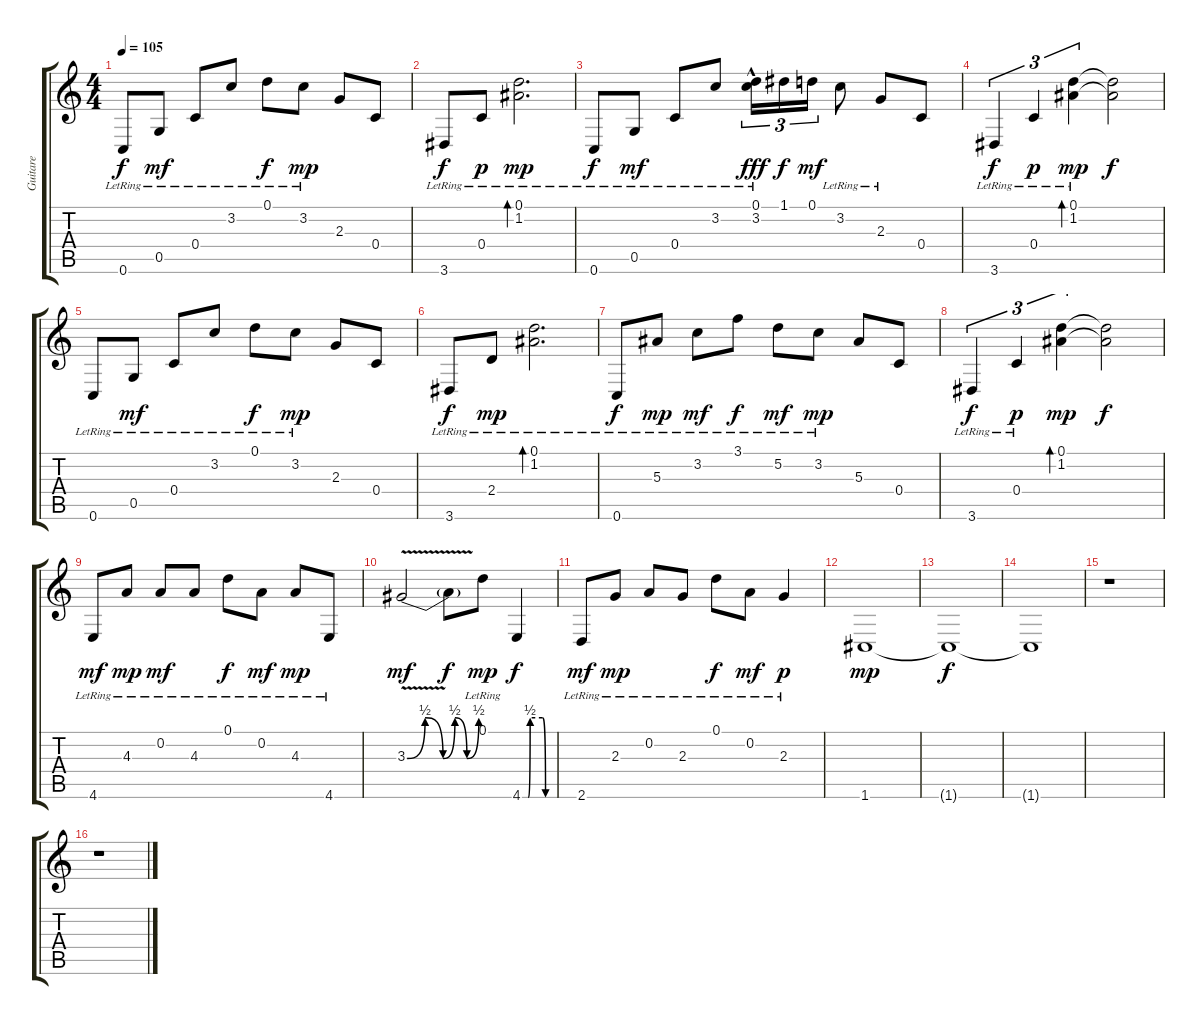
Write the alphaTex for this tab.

\track ("Guitare" "Guitare") {instrument electricguitarclean}
\staff {score tabs}
\tuning (D4 A3 F3 C3 G2 C2) {hide}
\ts (4 4)
\tempo 105
\clef g2
\ks c
0.6{lr}.8{dy f} 0.5{lr}.8{dy mf} 0.4{lr}.8 3.2{lr}.8 0.1{lr}.8{dy f} 3.2{lr}.8{dy mp} 2.3.8 0.4.8 |
3.6{lr}.8{dy f} 0.4{lr}.8{dy p} (0.1{lr} 1.2).2{d bd 240 dy mp} |
0.6{lr}.8{dy f} 0.5{lr}.8{dy mf} 0.4{lr}.8 3.2{lr}.8 (0.1{hac lr} 3.2{lr}).16{tu (3 2) dy fff} 1.1.16{tu (3 2) dy f} 0.1.16{tu (3 2) dy mf} 3.2{lr}.8 2.3{lr}.8 0.4.8 |
3.6{lr}.4{tu (3 2) dy f} 0.4{lr}.4{tu (3 2) dy p} (0.1{lr} 1.2).4{tu (3 2) bd 240 dy mp} (0.1{t} 1.2{t}).2{dy f} |
0.6{lr}.8 0.5{lr}.8{dy mf} 0.4{lr}.8 3.2{lr}.8 0.1{lr}.8{dy f} 3.2{lr}.8{dy mp} 2.3.8 0.4.8 |
3.6{lr}.8{dy f} 2.4{lr}.8{dy mp} (0.1{lr} 1.2).2{d bd 240} |
0.6{lr}.8{dy f} 5.3{lr}.8{dy mp} 3.2{lr}.8{dy mf} 3.1{lr}.8{dy f} 5.2{lr}.8{dy mf} 3.2{lr}.8{dy mp} 5.3.8 0.4.8 |
3.6{lr}.4{tu (3 2) dy f} 0.4{lr}.4{tu (3 2) dy p} (0.1 1.2).4{tu (3 2) bd 240 dy mp} (0.1{t} 1.2{t}).2{dy f} |
4.6{lr}.8{dy mf} 4.3{lr}.8{dy mp} 0.2{lr}.8{dy mf} 4.3{lr}.8 0.1{lr}.8{dy f} 0.2{lr}.8{dy mf} 4.3{lr}.8{dy mp} 4.6{lr}.8 |
3.3{be (custom 0 0 15 2 30 0 40 2 50 0 60 2) v}.2{dy mf} 3.3{t}.8{dy f} 0.1{lr}.8{dy mp} 4.6{be (custom 0 0 11 0 15 2 39 2 45 0 60 0)}.4{dy f} |
2.6{lr}.8{dy mf} 2.3{lr}.8{dy mp} 0.2{lr}.8 2.3{lr}.8 0.1{lr}.8{dy f} 0.2{lr}.8{dy mf} 2.3{lr}.4{dy p} |
1.6.1{dy mp} |
1.6{t}.1{dy f} |
1.6{t}.1 |
r.1 |
r.1
